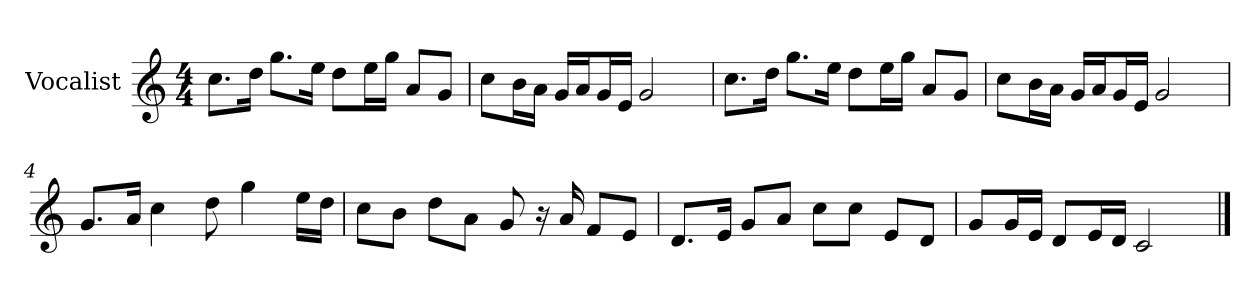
**kern
*part1
*staff1
*I"Vocalist
*k[]
*C:
*M4/4
=
8.ccL
16ddJk
8.ggL
16eeJk
8ddL
16eeL
16ggJJ
8aL
8gJ
=1
8ccL
16bL
16aJJ
16gLL
16aJ
16gL
16eJJ
2g
=2
8.ccL
16ddJk
8.ggL
16eeJk
8ddL
16eeL
16ggJJ
8aL
8gJ
=3
8ccL
16bL
16aJJ
16gLL
16aJ
16gL
16eJJ
2g
=4
8.gL
16aJk
4cc
8dd
4gg
16eeLL
16ddJJ
=5
8ccL
8bJ
8ddL
8aJ
8g
16r
16a
8fL
8eJ
=6
8.dL
16eJk
8gL
8aJ
8ccL
8ccJ
8eL
8dJ
=7
8gL
16gL
16eJJ
8dL
16eL
16dJJ
2c
==
*-
